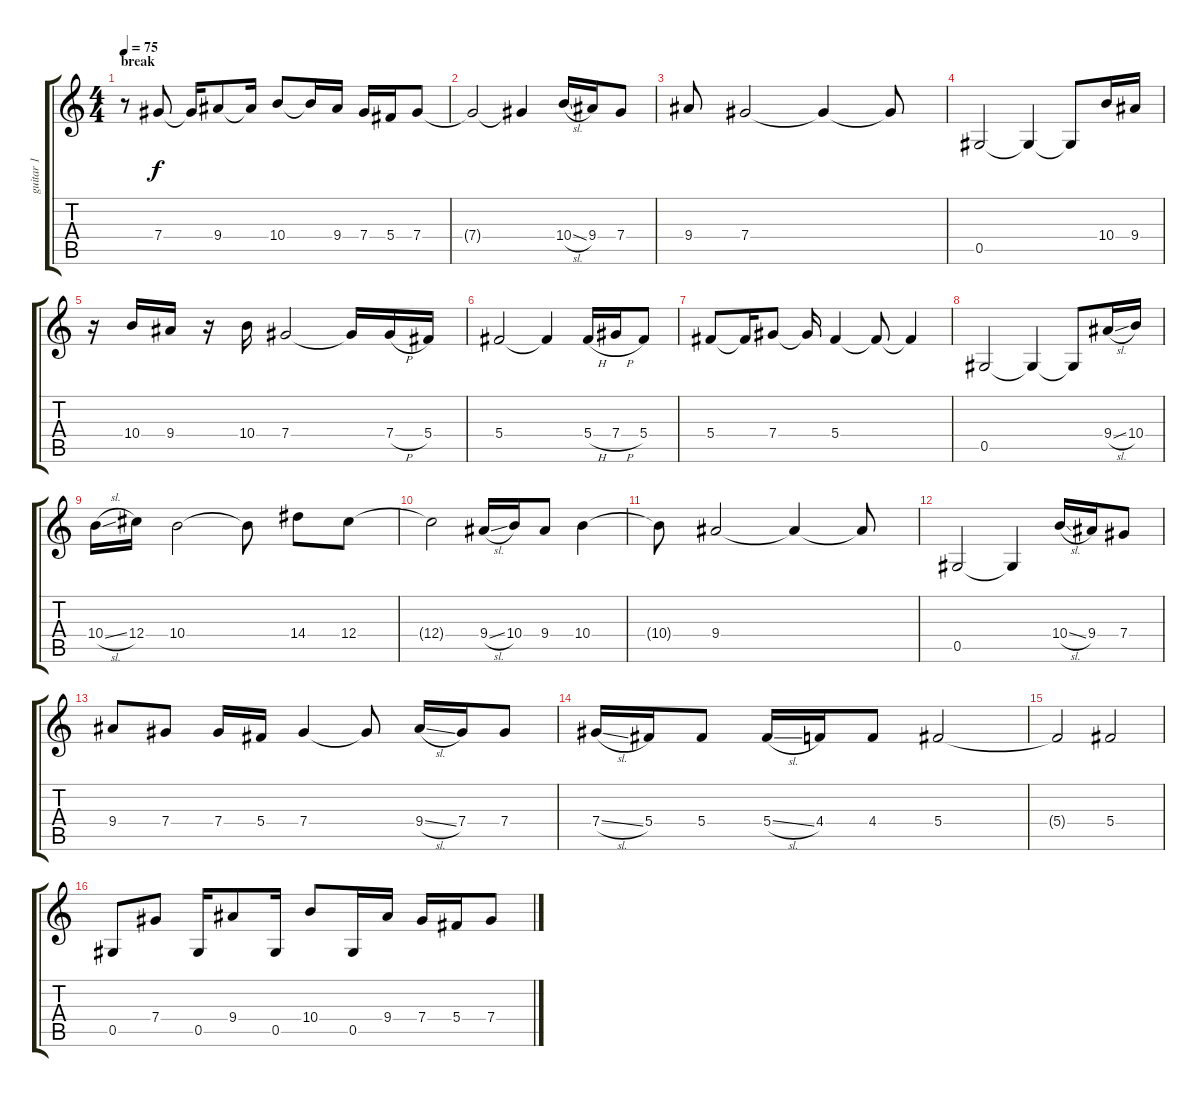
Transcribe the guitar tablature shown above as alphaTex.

\track ("guitar 1" "guitar 1") {instrument electricguitarjazz}
\staff {score tabs}
\tuning (Eb4 Bb3 Gb3 Db3 Ab2 Eb2) {hide}
\ts (4 4)
\section ("" "break")
\tempo 75
\clef g2
\ks c
r.8{dy f volume 7} 7.4.8 7.4{t}.16 9.4.8 9.4{t}.16 10.4.8 10.4{t}.16 9.4.16 7.4.16 5.4.16 7.4.8 |
7.4{t}.2 7.4{t}.4 10.4{sl}.16 9.4.16 7.4.8 |
9.4.8 7.4.2 7.4{t}.4 7.4{t}.8 |
0.5.2 0.5{t}.4 0.5{t}.8 10.4.16 9.4.16 |
r.16 10.4.16 9.4.16 r.16 10.4.16 7.4.2 7.4{t}.16 7.4{h}.16 5.4.16 |
5.4.2 5.4{t}.4 5.4{h}.16 7.4{h}.16 5.4.8 |
5.4.8 5.4{t}.16 7.4.8 7.4{t}.16 5.4.4 5.4{t}.8 5.4{t}.4 |
0.5.2 0.5{t}.4 0.5{t}.8 9.4{sl}.16 10.4.16 |
10.4{sl}.16 12.4.16 10.4.2 10.4{t}.8 14.4.8 12.4.8 |
12.4{t}.2 9.4{sl}.16 10.4.16 9.4.8 10.4.4 |
10.4{t}.8 9.4.2 9.4{t}.4 9.4{t}.8 |
0.5.2 0.5{t}.4 10.4{sl}.16 9.4.16 7.4.8 |
9.4.8 7.4.8 7.4.16 5.4.16 7.4.4 7.4{t}.8 9.4{sl}.16 7.4.16 7.4.8 |
7.4{sl}.16 5.4.16 5.4.8 5.4{sl}.16 4.4.16 4.4.8 5.4.2 |
5.4{t}.2 5.4.2 |
0.5.8 7.4.8 0.5.16 9.4.8 0.5.16 10.4.8 0.5.16 9.4.16 7.4.16 5.4.16 7.4.8
